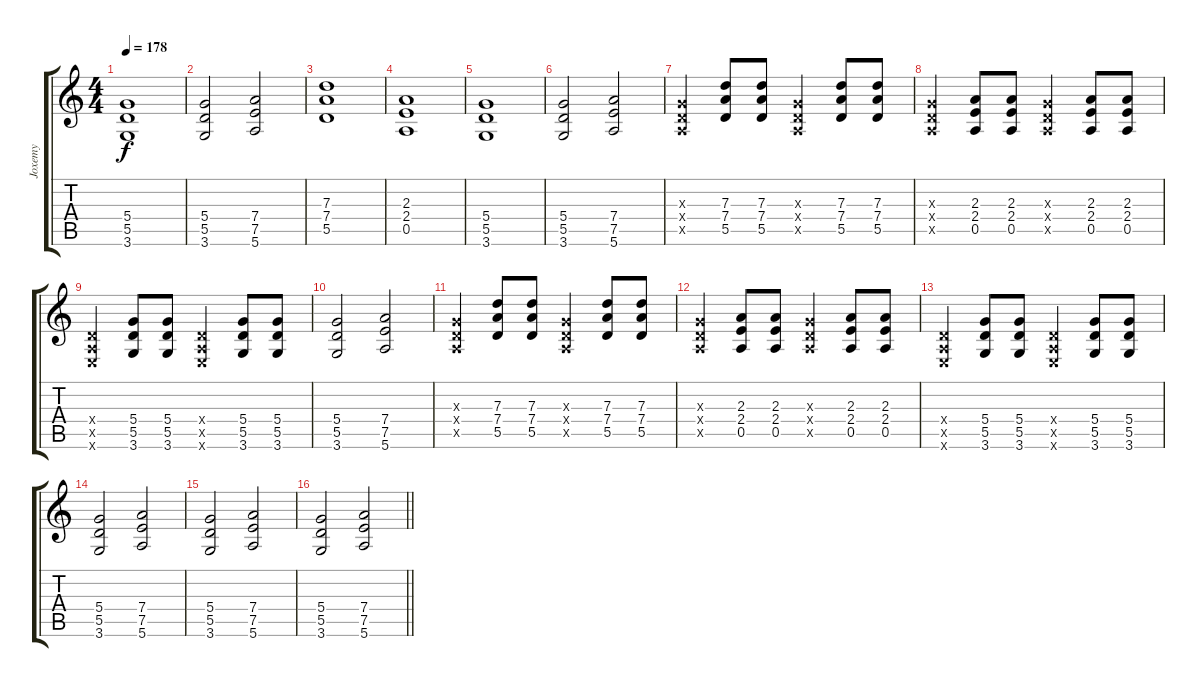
\track ("Joxemy" "Joxemy") {instrument distortionguitar}
\staff {score tabs}
\tuning (E4 B3 G3 D3 A2 E2) {hide}
\ts (4 4)
\tempo 178
\clef g2
\ks c
(5.4 5.5 3.6).1{dy f} |
(5.4 5.5 3.6).2 (7.4 7.5 5.6).2 |
(7.3 7.4 5.5).1 |
(2.3 2.4 0.5).1 |
(5.4 5.5 3.6).1 |
(5.4 5.5 3.6).2 (7.4 7.5 5.6).2 |
(0.3{x} 0.4{x} 0.5{x}).4 (7.3 7.4 5.5).8 (7.3 7.4 5.5).8 (0.3{x} 0.4{x} 0.5{x}).4 (7.3 7.4 5.5).8 (7.3 7.4 5.5).8 |
(0.3{x} 0.4{x} 0.5{x}).4 (2.3 2.4 0.5).8 (2.3 2.4 0.5).8 (0.3{x} 0.4{x} 0.5{x}).4 (2.3 2.4 0.5).8 (2.3 2.4 0.5).8 |
(0.4{x} 0.5{x} 0.6{x}).4 (5.4 5.5 3.6).8 (5.4 5.5 3.6).8 (0.4{x} 0.5{x} 0.6{x}).4 (5.4 5.5 3.6).8 (5.4 5.5 3.6).8 |
(5.4 5.5 3.6).2 (7.4 7.5 5.6).2 |
(0.3{x} 0.4{x} 0.5{x}).4 (7.3 7.4 5.5).8 (7.3 7.4 5.5).8 (0.3{x} 0.4{x} 0.5{x}).4 (7.3 7.4 5.5).8 (7.3 7.4 5.5).8 |
(0.3{x} 0.4{x} 0.5{x}).4 (2.3 2.4 0.5).8 (2.3 2.4 0.5).8 (0.3{x} 0.4{x} 0.5{x}).4 (2.3 2.4 0.5).8 (2.3 2.4 0.5).8 |
(0.4{x} 0.5{x} 0.6{x}).4 (5.4 5.5 3.6).8 (5.4 5.5 3.6).8 (0.4{x} 0.5{x} 0.6{x}).4 (5.4 5.5 3.6).8 (5.4 5.5 3.6).8 |
(5.4 5.5 3.6).2 (7.4 7.5 5.6).2 |
(5.4 5.5 3.6).2 (7.4 7.5 5.6).2 |
\barLineRight lightlight
(5.4 5.5 3.6).2 (7.4 7.5 5.6).2
